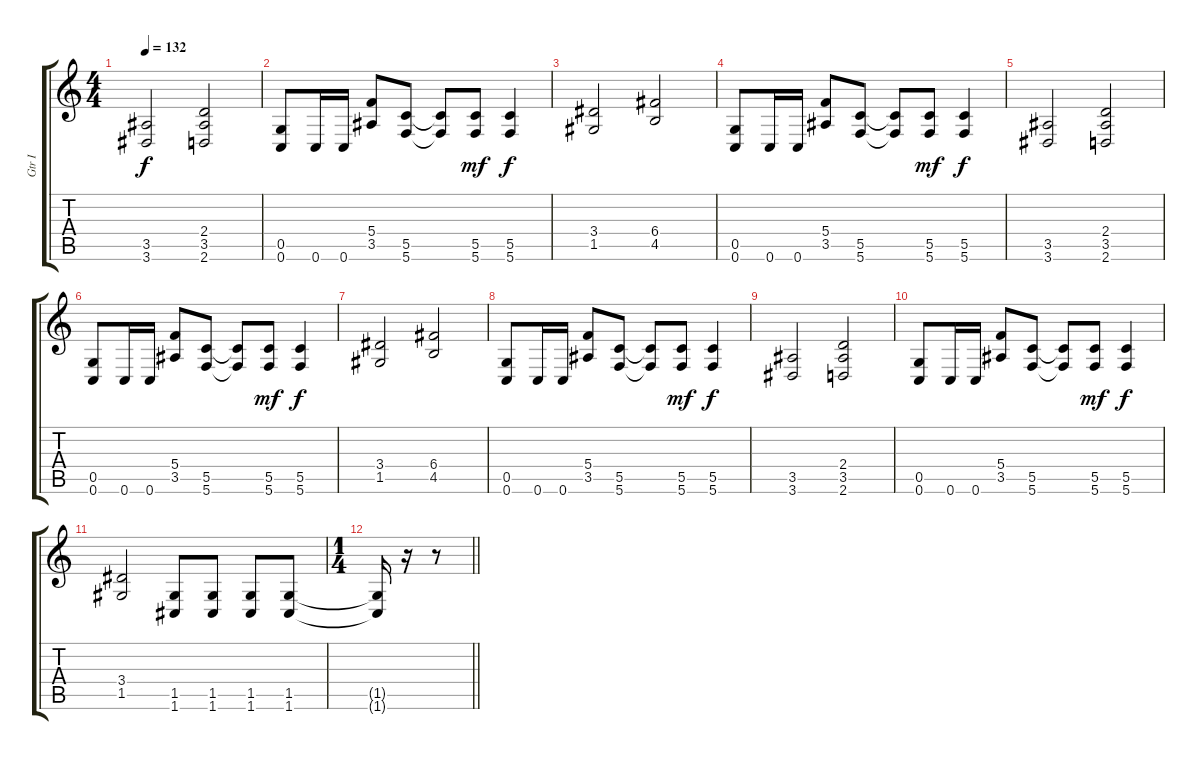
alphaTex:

\track ("Gtr I" "Gtr I") {instrument distortionguitar}
\staff {score tabs}
\tuning (D4 A3 F3 C3 G2 C2) {hide}
\ts (4 4)
\tempo 132
\clef g2
\ks c
(3.5 3.6).2{dy f} (2.4 3.5 2.6).2 |
(0.5 0.6).8 0.6.16 0.6.16 (5.4 3.5).8 (5.5 5.6).8 (5.5{t} 5.6{t}).8 (5.5 5.6).8{dy mf} (5.5 5.6).4{dy f} |
(3.4 1.5).2 (6.4 4.5).2 |
(0.5 0.6).8 0.6.16 0.6.16 (5.4 3.5).8 (5.5 5.6).8 (5.5{t} 5.6{t}).8 (5.5 5.6).8{dy mf} (5.5 5.6).4{dy f} |
(3.5 3.6).2 (2.4 3.5 2.6).2 |
(0.5 0.6).8 0.6.16 0.6.16 (5.4 3.5).8 (5.5 5.6).8 (5.5{t} 5.6{t}).8 (5.5 5.6).8{dy mf} (5.5 5.6).4{dy f} |
(3.4 1.5).2 (6.4 4.5).2 |
(0.5 0.6).8 0.6.16 0.6.16 (5.4 3.5).8 (5.5 5.6).8 (5.5{t} 5.6{t}).8 (5.5 5.6).8{dy mf} (5.5 5.6).4{dy f} |
(3.5 3.6).2 (2.4 3.5 2.6).2 |
(0.5 0.6).8 0.6.16 0.6.16 (5.4 3.5).8 (5.5 5.6).8 (5.5{t} 5.6{t}).8 (5.5 5.6).8{dy mf} (5.5 5.6).4{dy f} |
(3.4 1.5).2 (1.5 1.6).8 (1.5 1.6).8 (1.5 1.6).8 (1.5 1.6).8 |
\ts (1 4)
\barLineRight lightlight
(1.5{t} 1.6{t}).16 r.16 r.8
